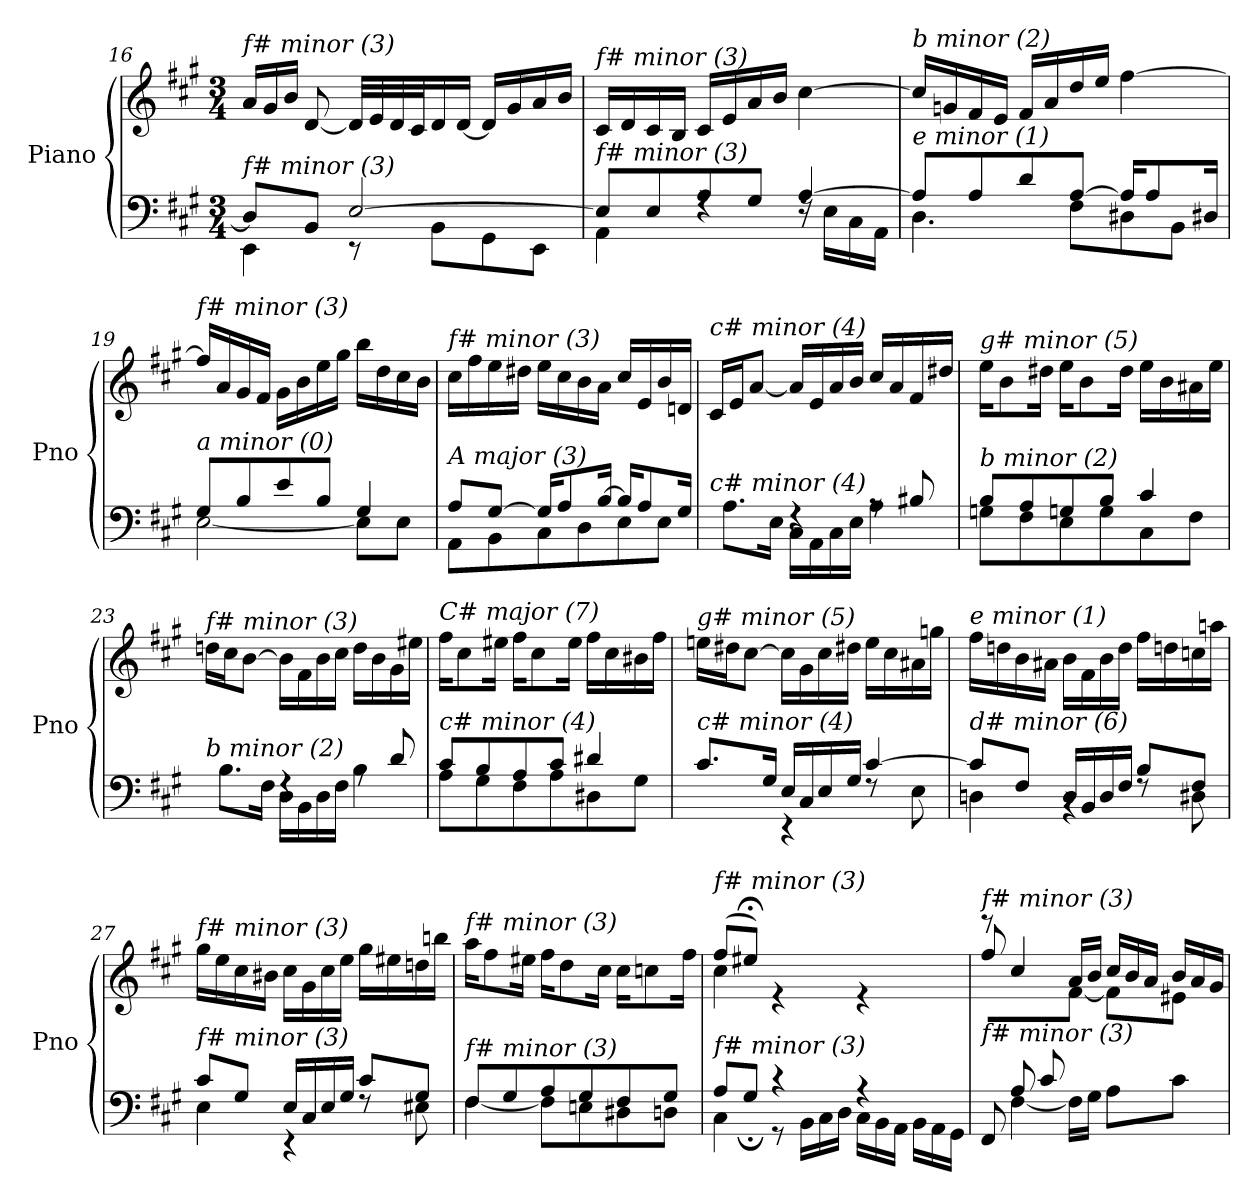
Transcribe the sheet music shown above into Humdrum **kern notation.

**kern	**kern
*part1	*part1
*staff2	*staff1
*I"Piano	*
*I'Pno	*
!!LO:PB:g=z
*clefF4	*clefG2
*k[f#c#g#]	*k[f#c#g#]
*M3/4	*M3/4
=16	=16
*^	*
*	*	*Xtuplet
!	!	!LO:TX:i:t=f# minor (3)
!LO:TX:i:t=f# minor (3)	!	!
8D/L]	4EE\	24a/LL
.	.	24g#/
.	.	24b/JJ
8BB/J	.	[8d/
[2E/	8r	32d/LLL]
.	.	32e/
.	.	32d/
.	.	32c#/J
.	8BB\L	16d/
.	.	[16d/JJ
.	8GG#\	16d/LL]
.	.	16g#/
.	8EE\J	16a/
.	.	16b/JJ
=17	=17	=17
!	!	!LO:TX:i:t=f# minor (3)
!LO:TX:i:t=f# minor (3)	!	!
8E/L]	4AA\	16c#/LL
.	.	16d/
8E/	.	16c#/
.	.	16B/JJ
8A/	4rF	16c#/LL
.	.	16e/
8G#/J	.	16a/
.	.	16b/JJ
[4A/	16rF	[4cc#\
.	16E\LL	.
.	16C#\	.
.	16AA\JJ	.
=18	=18	=18
!	!	!LO:TX:i:t=b minor (2)
!LO:TX:i:t=e minor (1)	!	!
8A/L]	4.D\	16cc#/LL]
.	.	16gn/
8A/	.	16f#/
.	.	16e/JJ
8d/	.	16f#/LL
.	.	16a/
[8A/J	8F#\L	16dd/
.	.	16ee/JJ
16A/KL]	8D#X\	[4ff#\
8A/	.	.
.	8BB\J	.
16D#X/Jk	.	.
=19	=19	=19
!	!	!LO:TX:i:t=f# minor (3)
!LO:TX:i:t=a minor (0)	!	!
8G#/L	[2E\	16ff#/LL]
.	.	16a/
8B/	.	16g#/
.	.	16f#/JJ
8e/	.	16g#\LL
.	.	16b\
8B/J	.	16ee\
.	.	16gg#\JJ
4G#/	8E\L]	16bb\LL
.	.	16dd\
.	8E\J	16cc#\
.	.	16b\JJ
!!LO:LB:g=z
=20	=20	=20
!	!	!LO:TX:i:t=f# minor (3)
!LO:TX:i:t=A major (3)	!	!
8A/L	8AA\L	16cc#\LL
.	.	16ff#\
[8G#/J	8BB\	16ee\
.	.	16dd#X\JJ
16G#/KL]	8C#\	16ee\LL
8A/	.	16cc#\
.	8D\	16b\
[16B/Jk	.	16a\JJ
16B/KL]	8E\	16cc#/LL
8A/	.	16e/
.	8E\J	16b/
16G#/Jk	.	16dn/JJ
=21	=21	=21
!	!	!LO:TX:i:t=c# minor (4)
!LO:TX:i:t=c# minor (4)	!	!
4A/yy	8.A\L	16c#/LL
.	.	16e/J
.	.	[8a/J
.	16E\Jk	.
4rF	16C#\LL	16a/LL]
.	16AA\	16e/
.	16C#\	16a/
.	16E\JJ	16b/JJ
8rA	4A\	16cc#/LL
.	.	16a/
8B#Xi/	.	16f#/
.	.	16dd#X/JJ
=22	=22	=22
!	!	!LO:TX:i:t=g# minor (5)
!LO:TX:i:t=b minor (2)	!	!
8B/L	8Gn\L	16ee\KL
.	.	8b\
8A/	8F#\	.
.	.	16dd#X\Jk
8Gn/	8E\	16ee\KL
.	.	8b\
8B/J	8G\	.
.	.	16dd#\Jk
4c#/	8C#\	16ee\LL
.	.	16b\
.	8F#\J	16a#X\
.	.	16ee\JJ
=23	=23	=23
!	!	!LO:TX:i:t=f# minor (3)
!LO:TX:i:t=b minor (2)	!	!
4B/yy	8.B\L	16ddn\LL
.	.	16cc#\J
.	.	[8b\J
.	16F#\Jk	.
4rF	16D\LL	16b\LL]
.	16BB\	16f#\
.	16D\	16b\
.	16F#\JJ	16cc#\JJ
8rA	4B\	16dd\LL
.	.	16b\
8d/	.	16g#\
.	.	16ee#X\JJ
!!LO:LB:g=z
=24	=24	=24
!	!	!LO:TX:i:t=C# major (7)
!LO:TX:i:t=c# minor (4)	!	!
8c#/L	8A\L	16ff#\KL
.	.	8cc#\
8B/	8G#\	.
.	.	16ee#X\Jk
8A/	8F#\	16ff#\KL
.	.	8cc#\
8c#/J	8A\	.
.	.	16ee#\Jk
4d#X/	8D#X\	16ff#\LL
.	.	16cc#\
.	8G#\J	16b#X\
.	.	16ff#\JJ
=25	=25	=25
!	!	!LO:TX:i:t=g# minor (5)
!LO:TX:i:t=c# minor (4)	!	!
8.c#/L	4c#\yy	16een\LL
.	.	16dd#X\J
.	.	[8cc#\J
16G#/Jk	.	.
16E/LL	4r	16cc#\LL]
16C#/	.	16g#\
16E/	.	16cc#\
16G#/JJ	.	16dd#X\JJ
[4c#/	8rF	16ee\LL
.	.	16cc#\
.	8E\	16a#X\
.	.	16ggn\JJ
=26	=26	=26
!	!	!LO:TX:i:t=e minor (1)
!LO:TX:i:t=d# minor (6)	!	!
8c#/L]	4Dn\	16ff#\LL
.	.	16ddn\
8F#/J	.	16b\
.	.	16a#X\JJ
16D/LL	4rBB	16b\LL
16BB/	.	16f#\
16D/	.	16b\
16F#/JJ	.	16dd\JJ
8B/L	8rF	16ff#\LL
.	.	16ddn\
8F#/J	8D#X\	16ccni\
.	.	16aan\JJ
!!LO:LB:g=z
=27	=27	=27
!	!	!LO:TX:i:t=f# minor (3)
!LO:TX:i:t=f# minor (3)	!	!
8c#/L	4E\	16gg#\LL
.	.	16ee\
8G#/J	.	16cc#\
.	.	16b#Xj\JJ
16E/LL	4r	16cc#\LL
16C#/	.	16g#\
16E/	.	16cc#\
16G#/JJ	.	16ee\JJ
8c#/L	8rF	16gg#\LL
.	.	16ee#X\
8G#/J	8E#X\	16ddn\
.	.	16bbn\JJ
=28	=28	=28
!	!	!LO:TX:i:t=f# minor (3)
!LO:TX:i:t=f# minor (3)	!	!
8F#/L	[4F#\	16aa\KL
.	.	8ff#\
8G#/	.	.
.	.	16ee#X\Jk
8A/	8F#\L]	16ff#\KL
.	.	8dd\
8G#/	8En\	.
.	.	16cc#\Jk
8F#/	8D#X\	16cc#\KL
.	.	8ccni\
8G#/J	8Dn\J	.
.	.	16ff#\Jk
=29	=29	=29
*	*^	*^
!	!	!	!LO:TX:i:t=f# minor (3)	!
!LO:TX:i:t=f# minor (3)	!	!	!	!
4ryy	8A/L	4C#\	(8ff#/L	4cc#\
.	8G#;</J	.	8ee#X;</J)	.
2ryy	4r	8r	4re	2ryy
*	*	*Xtuplet	*	*
.	.	24BB\LL	.	.
.	.	24C#\	.	.
.	.	24D\JJ	.	.
.	4r	24C#\LL	4re	.
.	.	24BB\	.	.
.	.	24AA\JJ	.	.
.	.	24BB\LL	.	.
.	.	24AA\	.	.
.	.	24GG#\JJ	.	.
=30	=30	=30	=30	=30
!	!	!	!LO:TX:i:t=f# minor (3)	!
!LO:TX:i:t=f# minor (3)	!	!	!	!
*	*v	*v	*	*
8ryy	8FF#/	8ff#/	8reee
8A/L	[4F#\	4cc#/	4ryy
8c#/	.	.	.
4.ryy	16F#\LL]	16a/LL	[8f#\J
.	16G#\JJ	16b/JJ	.
.	8A\L	24cc#/LL	8f#\L]
.	.	24b/	.
.	.	24a/JJ	.
.	8c#\J	24b/LL	8e#X\J
.	.	24a/	.
.	.	24g#/JJ	.
*v	*v	*	*
*	*v	*v
=	=
*-	*-
